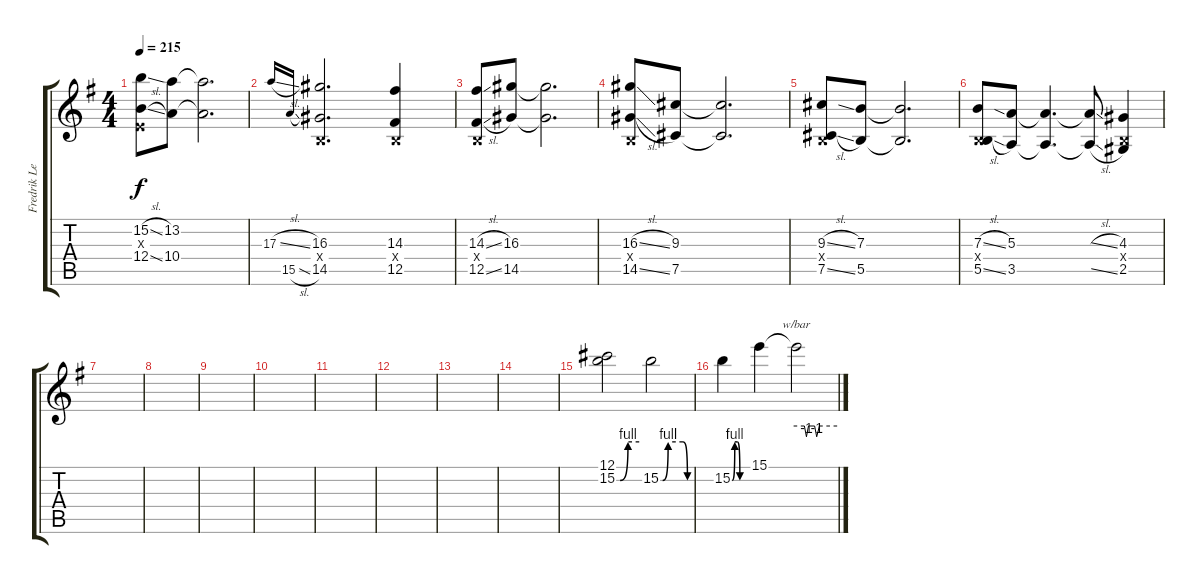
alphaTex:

\track ("Fredrik Lead" "Fredrik Le") {instrument overdrivenguitar}
\staff {score tabs}
\tuning (Db4 Ab3 E3 B2 Gb2 Db2) {hide}
\ts (4 4)
\tempo 215
\clef g2
\ks eminor
(15.2{sl} 0.3{x} 12.4{sl}).8{dy f} (13.2 10.4).8 (13.2{t} 10.4{t}).2{d} |
17.3{sl}.16{gr onbeat} 15.5{sl}.16{gr onbeat} (16.3 0.4{x} 14.5).2{d} (14.3 0.4{x} 12.5).4 |
(14.3{sl} 0.4{x} 12.5{sl}).8 (16.3 14.5).8 (16.3{t} 14.5{t}).2{d} |
(16.3{sl} 0.4{x} 14.5{sl}).8 (9.3 7.5).8 (9.3{t} 7.5{t}).2{d} |
(9.3{sl} 0.4{x} 7.5{sl}).8 (7.3 5.5).8 (7.3{t} 5.5{t}).2{d} |
(7.3{sl} 0.4{x} 5.5{sl}).8 (5.3 3.5).8 (5.3{t} 3.5{t}).4{d} (5.3{sl t} 3.5{sl t}).8 (4.3 0.4{x} 2.5).4 |
|
|
|
|
|
|
|
|
(12.1 15.2{be (custom 0 0 9 0 30 4 60 4)}).2 15.2{be (custom 0 0 4 0 15 4 45 4 54 0 60 0)}.2 |
15.2{be (custom 0 0 10 4 20 4 30 0 60 0)}.4 15.1.4 15.1{t}.2{tbe (custom default 0 0 12 0 15 -4 18 0 27 0 30 -4 34 0 60 0)}
